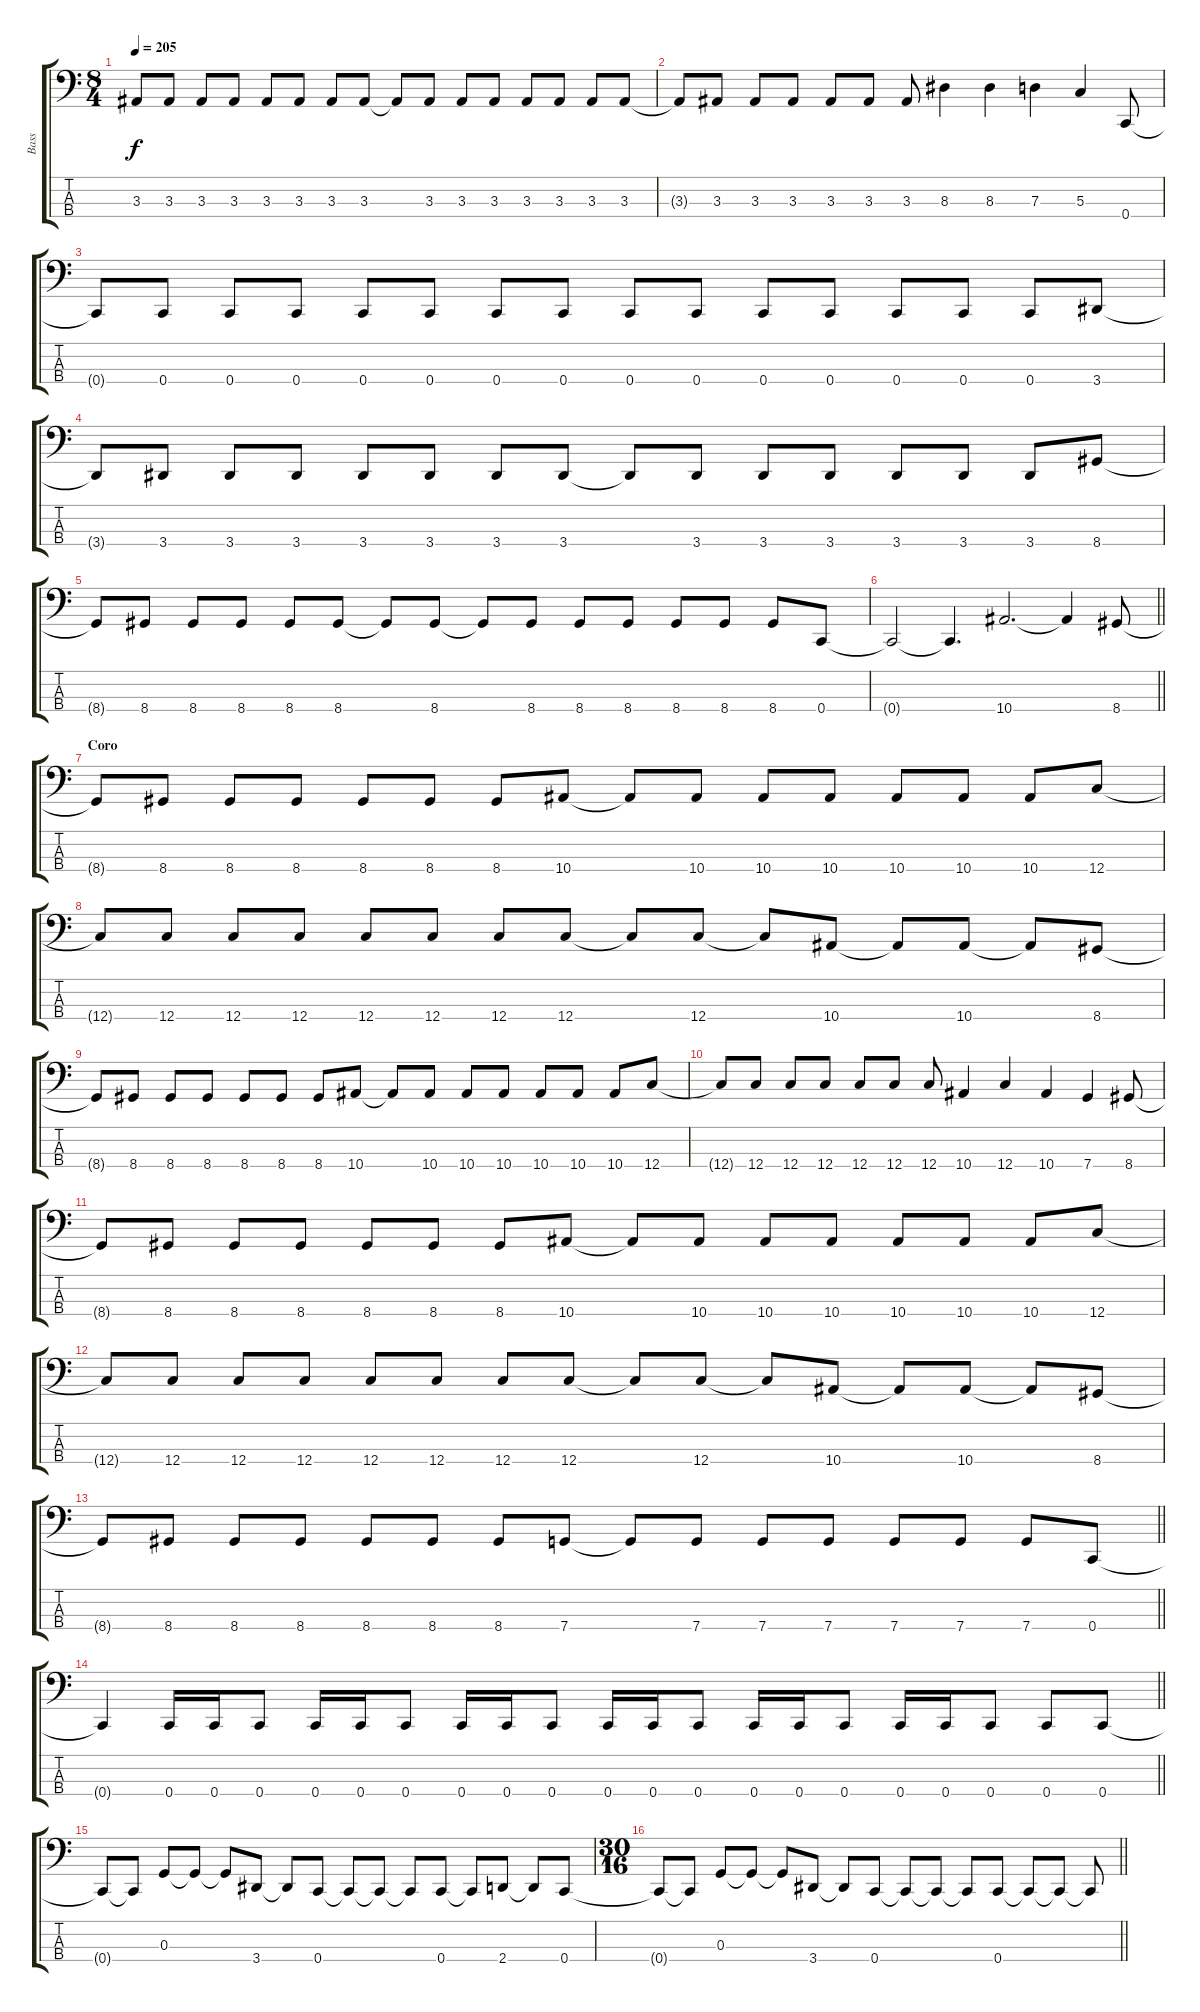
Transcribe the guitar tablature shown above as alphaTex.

\track ("Bass" "Bass") {instrument slapbass2}
\staff {score tabs}
\tuning (F2 C2 G1 C1) {hide}
\ts (8 4)
\tempo 205
\clef f4
\ks c
3.3{t}.8{dy f} 3.3.8 3.3.8 3.3.8 3.3.8 3.3.8 3.3.8 3.3.8 3.3{t}.8 3.3.8 3.3.8 3.3.8 3.3.8 3.3.8 3.3.8 3.3.8 |
3.3{t}.8 3.3.8 3.3.8 3.3.8 3.3.8 3.3.8 3.3.8 8.3.4 8.3.4 7.3.4 5.3.4 0.4.8 |
0.4{t}.8 0.4.8 0.4.8 0.4.8 0.4.8 0.4.8 0.4.8 0.4.8 0.4.8 0.4.8 0.4.8 0.4.8 0.4.8 0.4.8 0.4.8 3.4.8 |
3.4{t}.8 3.4.8 3.4.8 3.4.8 3.4.8 3.4.8 3.4.8 3.4.8 3.4{t}.8 3.4.8 3.4.8 3.4.8 3.4.8 3.4.8 3.4.8 8.4.8 |
8.4{t}.8 8.4.8 8.4.8 8.4.8 8.4.8 8.4.8 8.4{t}.8 8.4.8 8.4{t}.8 8.4.8 8.4.8 8.4.8 8.4.8 8.4.8 8.4.8 0.4.8 |
\barLineRight lightlight
0.4{t}.2 0.4{t}.4{d} 10.4.2{d} 10.4{t}.4 8.4.8 |
\section ("" "Coro")
8.4{t}.8 8.4.8 8.4.8 8.4.8 8.4.8 8.4.8 8.4.8 10.4.8 10.4{t}.8 10.4.8 10.4.8 10.4.8 10.4.8 10.4.8 10.4.8 12.4.8 |
12.4{t}.8 12.4.8 12.4.8 12.4.8 12.4.8 12.4.8 12.4.8 12.4.8 12.4{t}.8 12.4.8 12.4{t}.8 10.4.8 10.4{t}.8 10.4.8 10.4{t}.8 8.4.8 |
8.4{t}.8 8.4.8 8.4.8 8.4.8 8.4.8 8.4.8 8.4.8 10.4.8 10.4{t}.8 10.4.8 10.4.8 10.4.8 10.4.8 10.4.8 10.4.8 12.4.8 |
12.4{t}.8 12.4.8 12.4.8 12.4.8 12.4.8 12.4.8 12.4.8 10.4.4 12.4.4 10.4.4 7.4.4 8.4.8 |
8.4{t}.8 8.4.8 8.4.8 8.4.8 8.4.8 8.4.8 8.4.8 10.4.8 10.4{t}.8 10.4.8 10.4.8 10.4.8 10.4.8 10.4.8 10.4.8 12.4.8 |
12.4{t}.8 12.4.8 12.4.8 12.4.8 12.4.8 12.4.8 12.4.8 12.4.8 12.4{t}.8 12.4.8 12.4{t}.8 10.4.8 10.4{t}.8 10.4.8 10.4{t}.8 8.4.8 |
\barLineRight lightlight
8.4{t}.8 8.4.8 8.4.8 8.4.8 8.4.8 8.4.8 8.4.8 7.4.8 7.4{t}.8 7.4.8 7.4.8 7.4.8 7.4.8 7.4.8 7.4.8 0.4.8 |
\barLineRight lightlight
0.4{t}.4 0.4.16 0.4.16 0.4.8 0.4.16 0.4.16 0.4.8 0.4.16 0.4.16 0.4.8 0.4.16 0.4.16 0.4.8 0.4.16 0.4.16 0.4.8 0.4.16 0.4.16 0.4.8 0.4.8 0.4.8 |
0.4{t}.8 0.4{t}.8 0.3.8 0.3{t}.8 0.3{t}.8 3.4.8 3.4{t}.8 0.4.8 0.4{t}.8 0.4{t}.8 0.4{t}.8 0.4.8 0.4{t}.8 2.4.8 2.4{t}.8 0.4.8 |
\ts (30 16)
\barLineRight lightlight
0.4{t}.8 0.4{t}.8 0.3.8 0.3{t}.8 0.3{t}.8 3.4.8 3.4{t}.8 0.4.8 0.4{t}.8 0.4{t}.8 0.4{t}.8 0.4.8 0.4{t}.8 0.4{t}.8 0.4{t}.8
